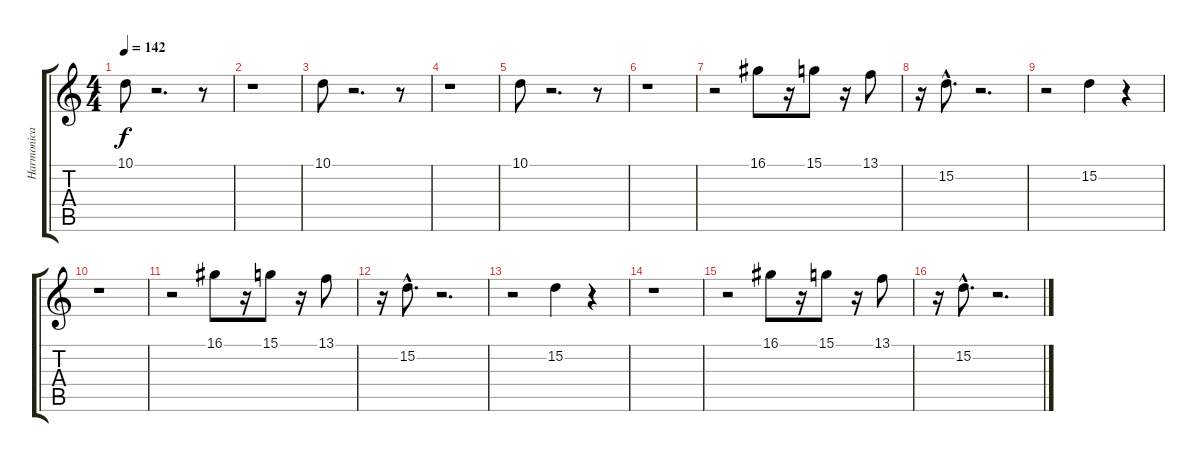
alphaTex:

\track ("Harmonica" "Harmonica") {instrument harmonica}
\staff {score tabs}
\tuning (E4 B3 G3 D3 A2 E2) {hide}
\ts (4 4)
\tempo 142
\clef g2
\ks c
10.1.8{dy f} r.2{d} r.8 |
r.1 |
10.1.8 r.2{d} r.8 |
r.1 |
10.1.8 r.2{d} r.8 |
r.1 |
r.2 16.1.8 r.16 15.1.8 r.16 13.1.8 |
r.16 15.2{hac}.8{d} r.2{d} |
r.2 15.2.4 r.4 |
r.1 |
r.2 16.1.8 r.16 15.1.8 r.16 13.1.8 |
r.16 15.2{hac}.8{d} r.2{d} |
r.2 15.2.4 r.4 |
r.1 |
r.2 16.1.8 r.16 15.1.8 r.16 13.1.8 |
r.16 15.2{hac}.8{d} r.2{d}
